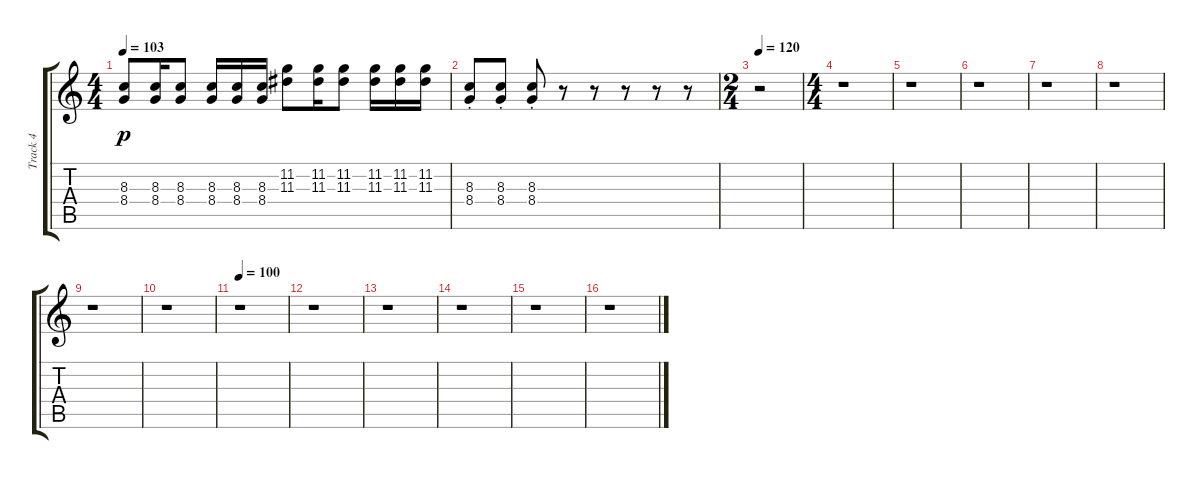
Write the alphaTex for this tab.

\track ("Track 4" "Track 4") {instrument overdrivenguitar}
\staff {score tabs}
\tuning (Db4 Ab3 E3 B2 Gb2 B1) {hide}
\ts (4 4)
\tempo 103
\clef g2
\ks c
(8.3 8.4).8{dy p} (8.3 8.4).16 (8.3 8.4).8 (8.3 8.4).16 (8.3 8.4).16 (8.3 8.4).16 (11.2 11.3).8 (11.2 11.3).16 (11.2 11.3).8 (11.2 11.3).16 (11.2 11.3).16 (11.2 11.3).16 |
(8.3{st} 8.4{st}).8 (8.3{st} 8.4{st}).8 (8.3{st} 8.4{st}).8 r.8 r.8 r.8 r.8 r.8 |
\ts (2 4)
\tempo 120
r.2 |
\ts (4 4)
r.1 |
r.1 |
r.1 |
r.1 |
r.1 |
r.1 |
r.1 |
\tempo 100
r.1 |
r.1 |
r.1 |
r.1 |
r.1 |
r.1
